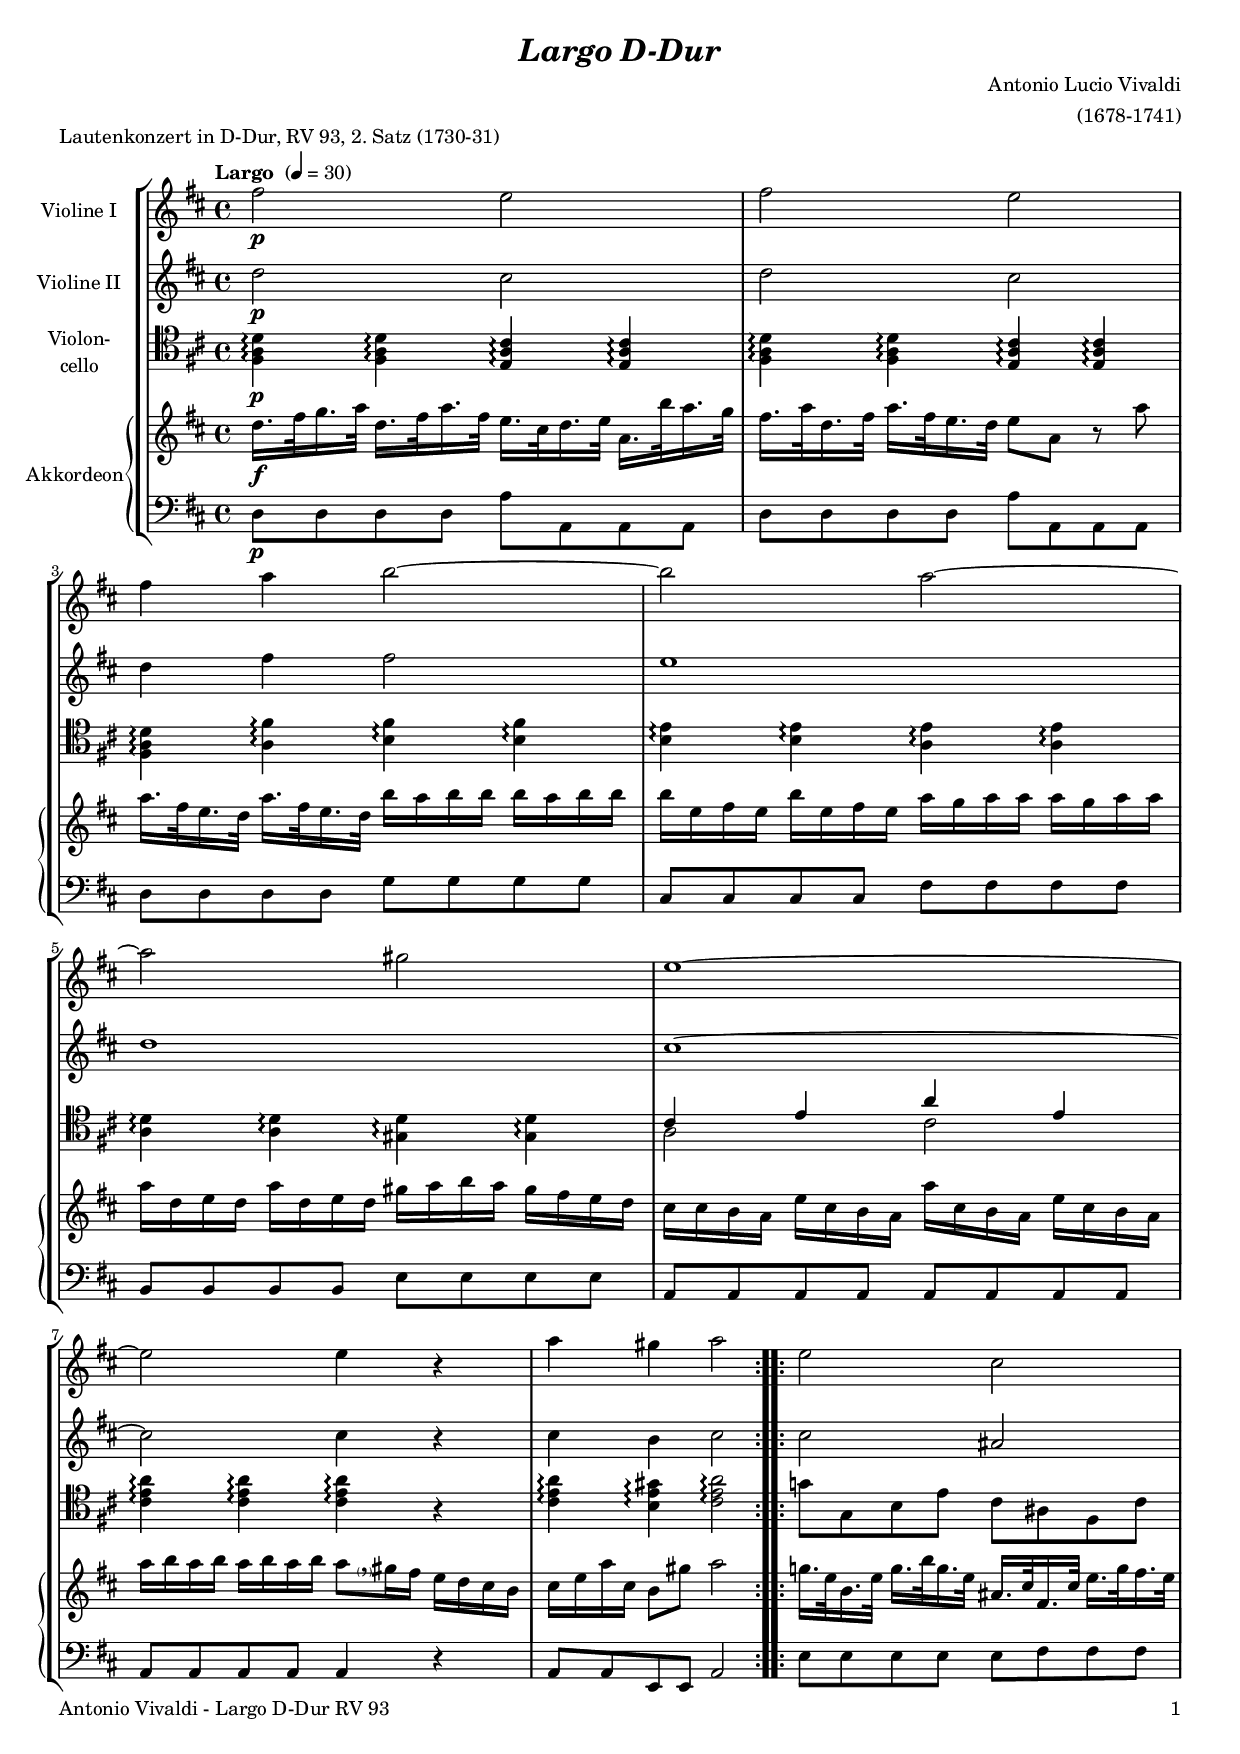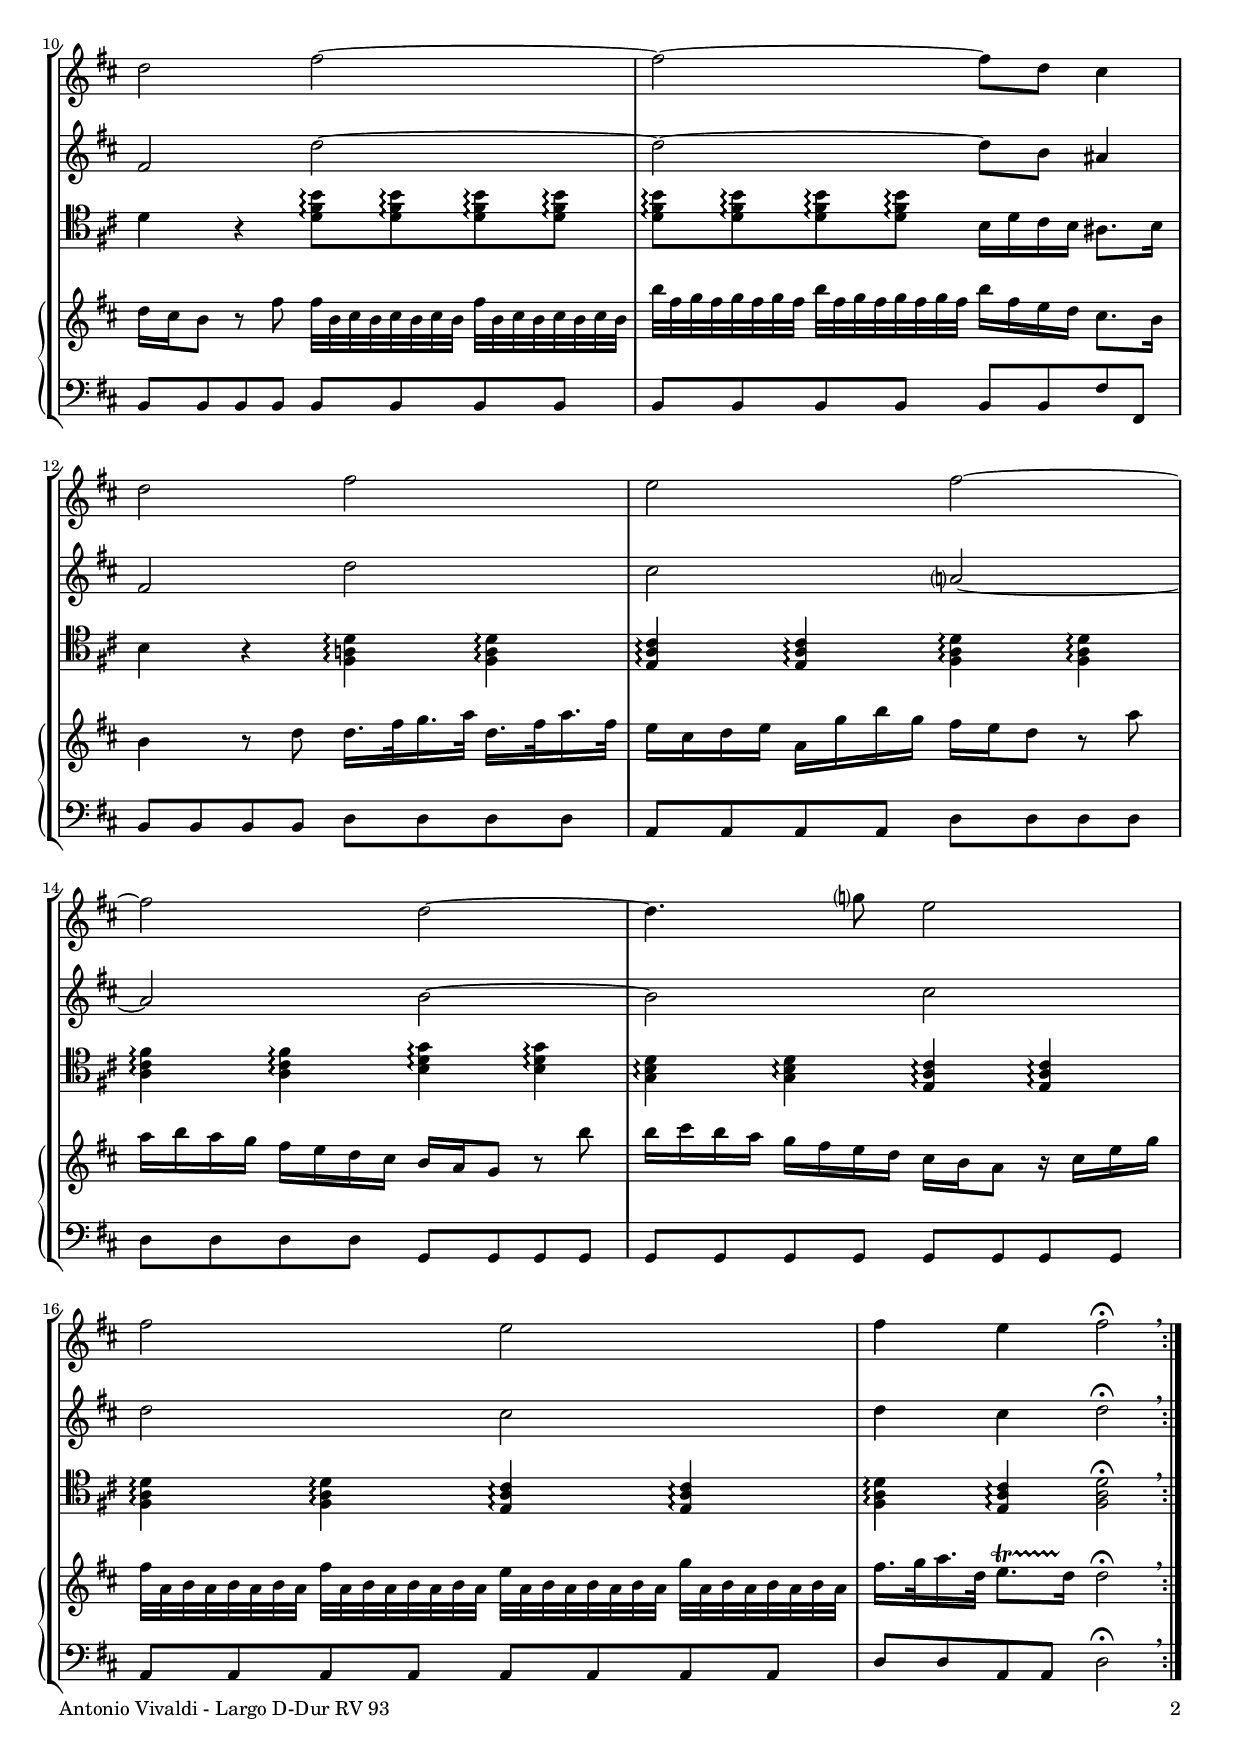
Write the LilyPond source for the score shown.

\version "2.24.4"
\include "deutsch.ly"

#(set-global-staff-size 17)

\header {
  title       = \markup \bold \italic "Largo D-Dur"
  composer    = "Antonio Lucio Vivaldi"
  arranger    = "(1678-1741)"
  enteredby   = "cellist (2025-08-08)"
  piece       = "Lautenkonzert in D-Dur, RV 93, 2. Satz (1730-31)"
}

voiceconsts = {
  \key d \major
  \time 4/4
%  \numericTimeSignature
  \compressEmptyMeasures
% Set default beaming for all staves
%  \set Timing.beamExceptions = #'()
%  \set Timing.baseMoment     = #(ly:make-moment 1 4)
%  \set Timing.beatStructure  = #'(1 1 1)
  \tempo "Largo " 4=30
}

mipz = "pizzicato strings"
mivl = "violin"
miba = "cello"
% mikl = "bright acoustic"
% mikl = "church organ"
mikl = "concertina"

va = \relative c'' {
  \voiceconsts

  \repeat volta 2 {
    fis2\p e
    fis e
    fis4 a h2~
    h a~
    a gis
    e1~
    e2 e4 r
    a gis a2
  }

  \repeat volta 2 {
    e cis

    d fis~
    fis~ fis8 d cis4
    d2 fis
    e fis~
    fis d~
    d4. g?8 e2
    fis e
    fis4 e fis2\fermata \breathe
  }
}

vb = \relative c'' {
  \voiceconsts

  \repeat volta 2 {
    d2\p cis
    d cis
    d4 fis fis2
    e1
    d
    cis~
    cis2 cis4 r
    cis h cis2
  }

  \repeat volta 2 {
    cis ais
    fis d'~

    d~ d8 h ais4
    fis2 d'
    cis a?~
    a h~
    h cis
    d cis
    d4 cis d2\fermata \breathe
  }
}

vc = \relative c {
  \voiceconsts
  \clef "tenor"
  
  \repeat volta 2 {
    <fis a d>4\arpeggio\p <fis a d>\arpeggio <e a cis>\arpeggio <e a cis>\arpeggio
    <fis a d>\arpeggio <fis a d>\arpeggio <e a cis>\arpeggio <e a cis>\arpeggio
    <fis a d>\arpeggio <a fis'>\arpeggio <h fis'>\arpeggio <h fis'>\arpeggio
    <h e>\arpeggio <h e>\arpeggio <a e'>\arpeggio <a e'>\arpeggio

    <a d>\arpeggio <a d>\arpeggio <gis d'>\arpeggio <gis d'>\arpeggio
    << { cis e a e } \\ { a,2 cis  } >>
    <cis e a>4\arpeggio <cis e a>\arpeggio <cis e a>\arpeggio r
     <cis e a>\arpeggio <h e gis>\arpeggio <cis e a>2\arpeggio
  }

  \repeat volta 2 {
    g'!8 g, h e cis ais fis cis'

    d4 r <d fis h>8\arpeggio <d fis h>\arpeggio <d fis h>\arpeggio <d fis h>\arpeggio
    <d fis h>\arpeggio <d fis h>\arpeggio <d fis h>\arpeggio <d fis h>\arpeggio h16 d cis h ais8. h16
    h4 r <fis a! d>\arpeggio <fis a d>\arpeggio

    <e a cis>\arpeggio <e a cis>\arpeggio <fis a d>\arpeggio <fis a d>\arpeggio
    <a cis fis>\arpeggio <a cis fis>\arpeggio <h d g>\arpeggio <h d g>\arpeggio
    <g h d>\arpeggio <g h d>\arpeggio <e a cis>\arpeggio <e a cis>\arpeggio
    <fis a d>\arpeggio <fis a d>\arpeggio <e a cis>\arpeggio <e a cis>\arpeggio

    <fis a d>\arpeggio <e a cis>\arpeggio <fis a d>2\fermata \breathe
  }
}

vd = \relative c'' {
  \voiceconsts

  \repeat volta 2 {
    d16.\f fis32 g16. a32 d,16. fis32 a16. fis32 e16. cis32 d16. e32 a,16. h'32 a16. g32
    fis16. a32 d,16. fis32 a16. fis32 e16. d32 e8 a, r a'
    
    a16. fis32 e16. d32 a'16. fis32 e16. d32 h'16 a h h h a h h
    h e, fis e h' e, fis e a g a a a g a a

    a d, e d a' d, e d gis a h a gis fis e d
    cis cis h a e' cis h a a' cis, h a e' cis h a
    a' h a h a h a h a8[ \parenthesize \breathe  gis16 fis] e d cis h

    cis e a cis, h8 gis' a2
  }

  \repeat volta 2 {
    g!16. e32 h16. e32 g16. h32 g16. e32 ais,16. cis32 fis,16. cis'32 e16. g32 fis16. e32
    d16 cis h8 r fis' fis32 h, cis h cis h cis h fis' h, cis h cis h cis h

    h' fis g fis g fis g fis h fis g fis g fis g fis h16 fis e d cis8. h16
    h4 r8 d d16. fis32 g16. a32 d,16. fis32 a16. fis32
    e16 cis d e a, g' h g fis e d8 r a'

    a16 h a g fis e d cis h a g8 r h'
    h16 cis h a g fis e d cis h a8 r16 cis e g

    fis32 a, h a h a h a fis' a, h a h a h a e' a, h a h a h a g' a, h a h a h a
    fis'16. g32 a16. d,32 e8.\startTrillSpan d16\stopTrillSpan d2\fermata \breathe
  }
}

ve = \relative c {
  \voiceconsts
  \clef "bass"
  
  \repeat volta 2 {
    d8\p d d d a' a, a a
    d d d d a' a, a a
    d d d d g g g g
    cis, cis cis cis fis fis fis fis
    h, h h h e e e e

    a, a a a a a a a
    a a a a a4 r
    a8 a e e a2
  }

  \repeat volta 2 {
    e'8 e e e e fis fis fis
    h, h h h h h h h

    h h h h h h fis' fis,
    h h h h d d d d
    a a a a d d d d
    d d d d g, g g g
    g g g g g g g g

    a a a a a a a a
    d d a a d2\fermata \breathe
  }
}


music = \new StaffGroup <<
  \new Staff {
    \set Staff.midiInstrument = \mivl
    \set Staff.instrumentName = \markup \center-column { "Violine I" }
    \transpose d d { \va }
  }

  \new Staff {
    \set Staff.midiInstrument = \mivl
    \set Staff.instrumentName = \markup \center-column { "Violine II" }
    \transpose d d { \vb }
  }

  \new Staff {
    \set Staff.midiInstrument = \mipz
    \set Staff.instrumentName = \markup \center-column { "Violon-" "cello" }
    \transpose d d { \vc }
  }

  \new PianoStaff <<
    \set PianoStaff.midiInstrument = \mikl
    \set PianoStaff.instrumentName = \markup \center-column { "Akkordeon" }
    <<
      \new Staff {
	\transpose d d { \vd }
      }
      
      %    \new Dynamics \vdy
      
      \new Staff {
	\transpose d d { \ve }
      }
    >>  
  >>
>>

\book {
  \paper {
    print-page-number = ##t
    print-first-page-number = ##t
    ragged-last-bottom = ##f
    oddHeaderMarkup = \markup \null
    evenHeaderMarkup = \markup \null
    oddFooterMarkup = \markup {
      \fill-line {
        \if \should-print-page-number
        "Antonio Vivaldi - Largo D-Dur RV 93" \fromproperty #'page:page-number-string
      }
    }
    evenFooterMarkup = \oddFooterMarkup
  } \score {
    \music
    \layout {}
  }

  \score {
    \unfoldRepeats \music

    \midi {
      \context {
        \Score
      }
    }
  }
}
